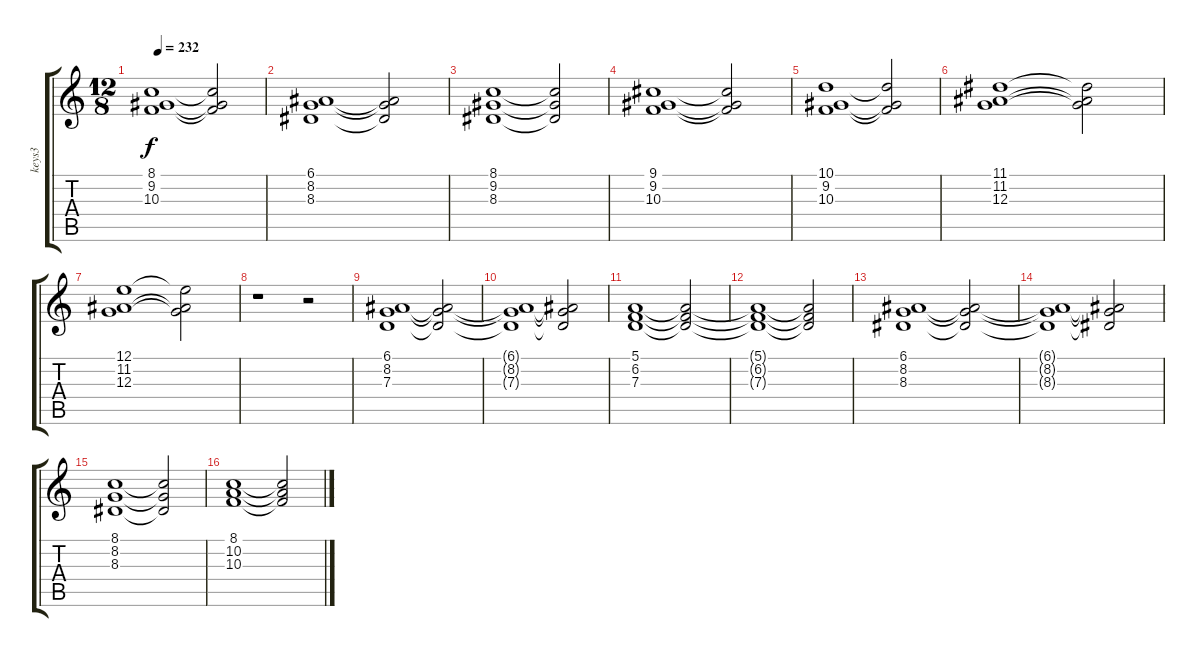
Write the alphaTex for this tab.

\track ("keys3" "keys3") {instrument drawbarorgan}
\staff {score tabs}
\tuning (E4 B3 G3 D3 A2 E2) {hide}
\ts (12 8)
\tempo 232
\clef g2
\ks c
(8.1 9.2 10.3).1{dy f} (8.1{t} 9.2{t} 10.3{t}).2 |
(6.1 8.2 8.3).1 (6.1{t} 8.2{t} 8.3{t}).2 |
(8.1 9.2 8.3).1 (8.1{t} 9.2{t} 8.3{t}).2 |
(9.1 9.2 10.3).1 (9.1{t} 9.2{t} 10.3{t}).2 |
(10.1 9.2 10.3).1 (10.1{t} 9.2{t} 10.3{t}).2 |
(11.1 11.2 12.3).1 (11.1{t} 11.2{t} 12.3{t}).2 |
(12.1 11.2 12.3).1 (12.1{t} 11.2{t} 12.3{t}).2 |
r.1 r.2 |
(6.1 8.2 7.3).1 (6.1{t} 8.2{t} 7.3{t}).2 |
(6.1{t} 8.2{t} 7.3{t}).1 (6.1{t} 8.2{t} 7.3{t}).2 |
(5.1 6.2 7.3).1 (5.1{t} 6.2{t} 7.3{t}).2 |
(5.1{t} 6.2{t} 7.3{t}).1 (5.1{t} 6.2{t} 7.3{t}).2 |
(6.1 8.2 8.3).1 (6.1{t} 8.2{t} 8.3{t}).2 |
(6.1{t} 8.2{t} 8.3{t}).1 (6.1{t} 8.2{t} 8.3{t}).2 |
(8.1 8.2 8.3).1 (8.1{t} 8.2{t} 8.3{t}).2 |
(8.1 10.2 10.3).1 (8.1{t} 10.2{t} 10.3{t}).2
